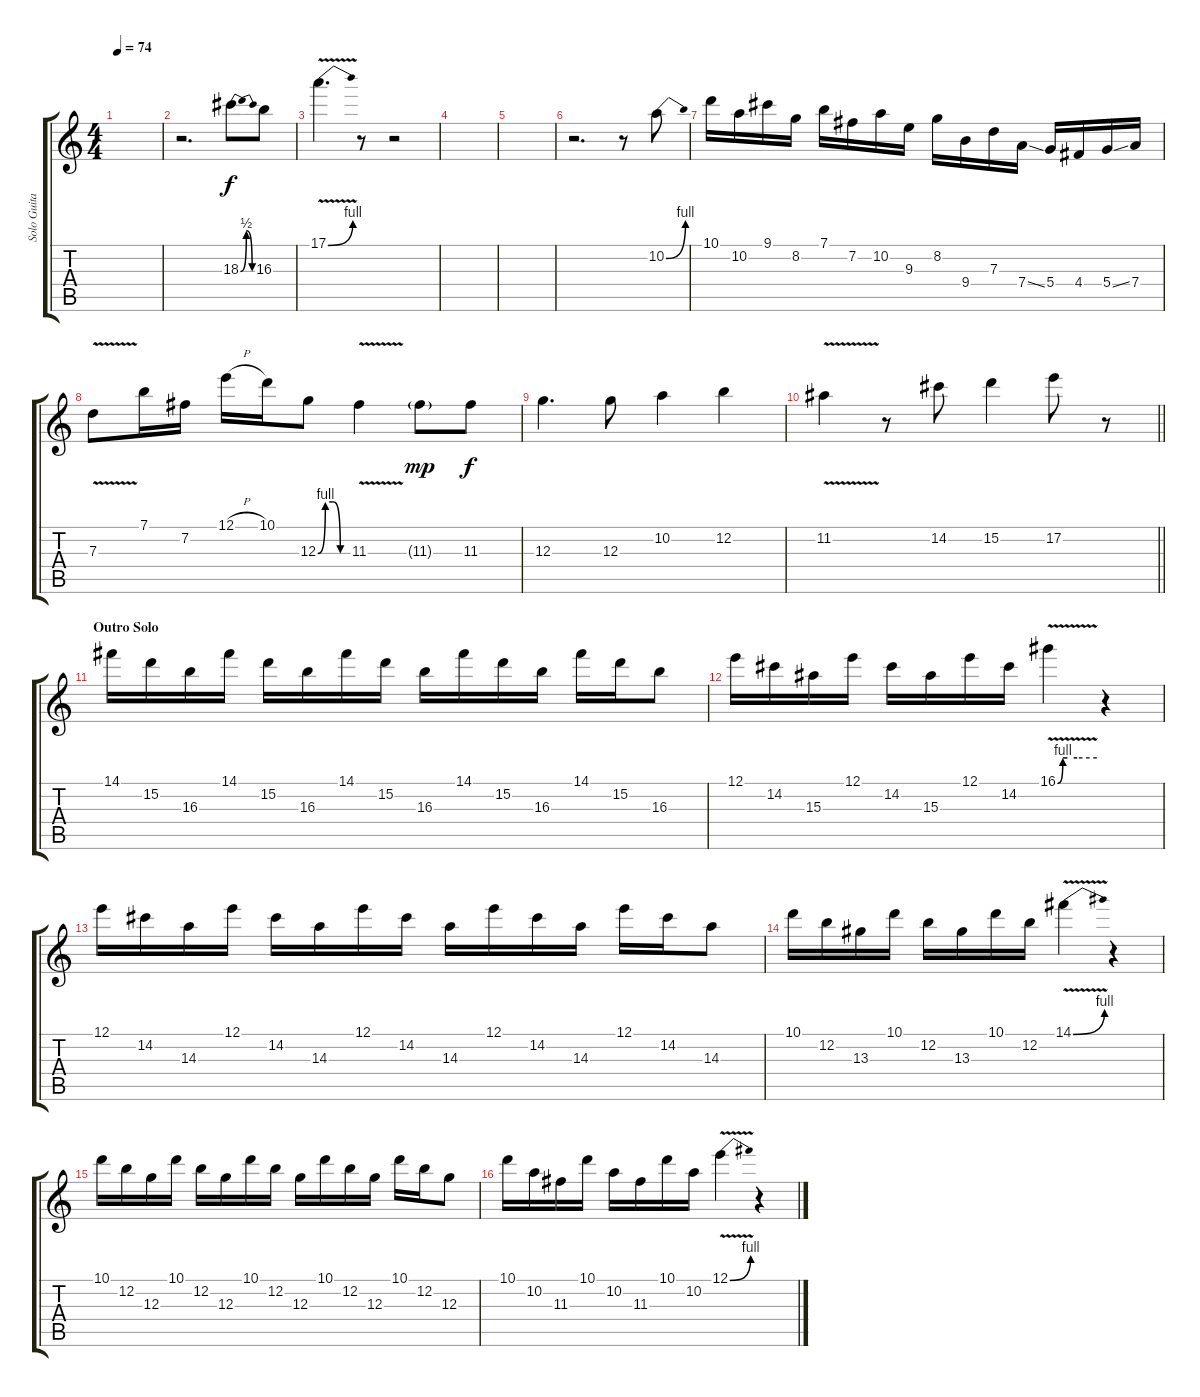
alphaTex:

\track ("Solo Guitar #1" "Solo Guita") {instrument distortionguitar}
\staff {score tabs}
\tuning (E4 B3 G3 D3 A2 E2) {hide}
\ts (4 4)
\tempo 74
\clef g2
\ks c
|
r.2{d} 18.3{be (bendrelease 0 0 30 2 30 2 60 0)}.8 16.3.8 |
17.1{be (bend 0 0 60 4) v}.4{d} r.8 r.2 |
|
|
r.2{d} r.8 10.2{be (bend 0 0 60 4)}.8 |
10.1.16 10.2.16 9.1.16 8.2.16 7.1.16 7.2.16 10.2.16 9.3.16 8.2.16 9.4.16 7.3.16 7.4{ss}.16 5.4.16 4.4.16 5.4{ss}.16 7.4.16 |
7.3{v}.8 7.1.16 7.2.16 12.1{h}.16 10.1.16 12.3{be (custom 0 0 15 4 30 4 45 0 60 0)}.8 11.3{v}.4 11.3{g}.8{dy mp} 11.3.8{dy f} |
12.3.4{d} 12.3.8 10.2.4 12.2.4 |
\barLineRight lightlight
11.2{v}.4 r.8 14.2.8 15.2.4 17.2.8 r.8 |
\section ("" "Outro Solo")
14.1.16 15.2.16 16.3.16 14.1.16 15.2.16 16.3.16 14.1.16 15.2.16 16.3.16 14.1.16 15.2.16 16.3.16 14.1.16 15.2.16 16.3.8 |
12.1.16 14.2.16 15.3.16 12.1.16 14.2.16 15.3.16 12.1.16 14.2.16 16.1{be (custom 0 0 8 4 15 4 30 4 60 4) v}.4 r.4 |
12.1.16 14.2.16 14.3.16 12.1.16 14.2.16 14.3.16 12.1.16 14.2.16 14.3.16 12.1.16 14.2.16 14.3.16 12.1.16 14.2.16 14.3.8 |
10.1.16 12.2.16 13.3.16 10.1.16 12.2.16 13.3.16 10.1.16 12.2.16 14.1{be (bend 0 0 60 4) v}.4 r.4 |
10.1.16 12.2.16 12.3.16 10.1.16 12.2.16 12.3.16 10.1.16 12.2.16 12.3.16 10.1.16 12.2.16 12.3.16 10.1.16 12.2.16 12.3.8 |
10.1.16 10.2.16 11.3.16 10.1.16 10.2.16 11.3.16 10.1.16 10.2.16 12.1{be (bend 0 0 60 4) v}.4 r.4
